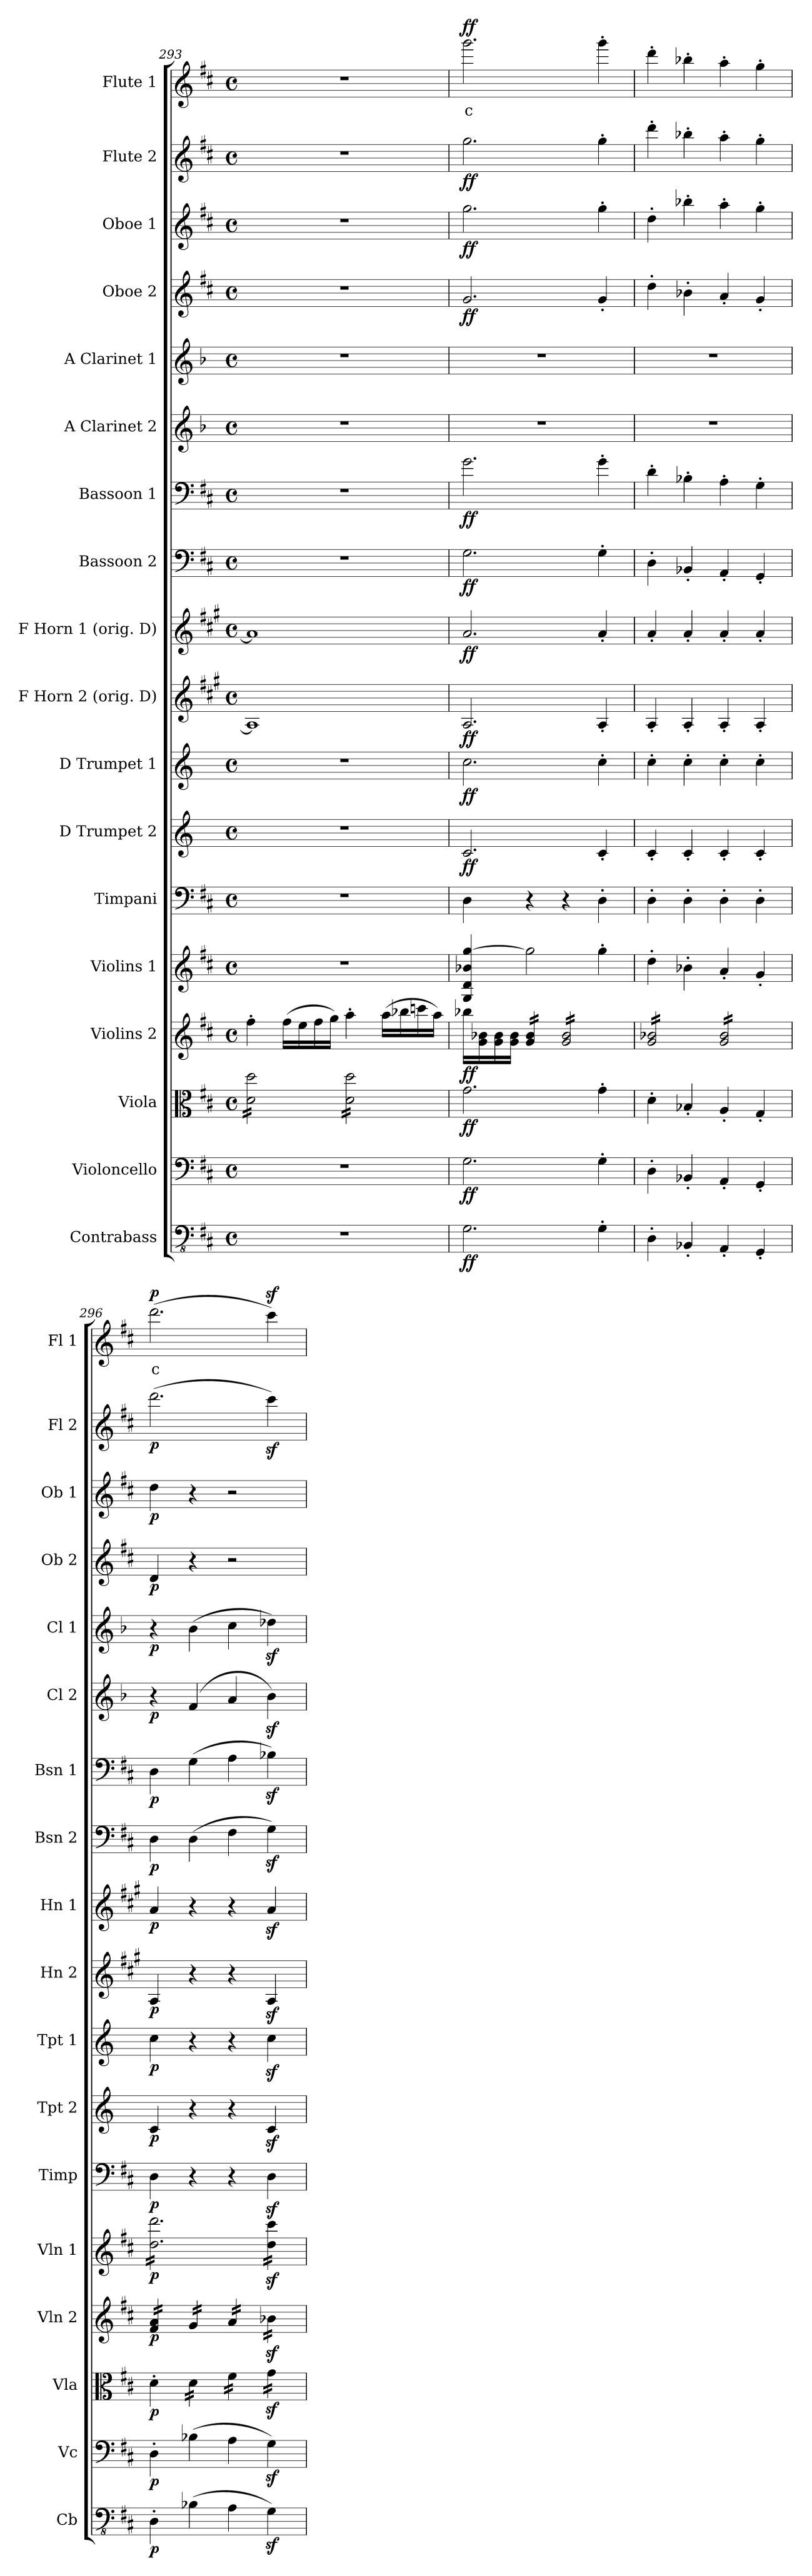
**kern	**dynam	**kern	**dynam	**kern	**dynam	**kern	**dynam	**kern	**dynam	**kern	**dynam	**kern	**dynam	**kern	**dynam	**kern	**dynam	**kern	**dynam	**kern	**dynam	**kern	**dynam	**kern	**dynam	**kern	**dynam	**kern	**dynam	**kern	**dynam	**kern	**dynam	**kern	**text	**dynam
*part18	*part18	*part17	*part17	*part16	*part16	*part15	*part15	*part14	*part14	*part13	*part13	*part12	*part12	*part11	*part11	*part10	*part10	*part9	*part9	*part8	*part8	*part7	*part7	*part6	*part6	*part5	*part5	*part4	*part4	*part3	*part3	*part2	*part2	*part1	*part1	*part1
*staff18	*staff18	*staff17	*staff17	*staff16	*staff16	*staff15	*staff15	*staff14	*staff14	*staff13	*staff13	*staff12	*staff12	*staff11	*staff11	*staff10	*staff10	*staff9	*staff9	*staff8	*staff8	*staff7	*staff7	*staff6	*staff6	*staff5	*staff5	*staff4	*staff4	*staff3	*staff3	*staff2	*staff2	*staff1	*staff1	*staff1
*I"Contrabass	*	*I"Violoncello	*	*I"Viola	*	*I"Violins 2	*	*I"Violins 1	*	*I"Timpani	*	*I"D Trumpet 2	*	*I"D Trumpet 1	*	*I"F Horn 2 (orig.  D)	*	*I"F Horn 1 (orig.  D)	*	*I"Bassoon 2	*	*I"Bassoon 1	*	*I"A Clarinet 2	*	*I"A Clarinet 1	*	*I"Oboe 2	*	*I"Oboe 1	*	*I"Flute 2	*	*I"Flute 1	*	*
*I'Cb	*	*I'Vc	*	*I'Vla	*	*I'Vln 2	*	*I'Vln 1	*	*I'Timp	*	*I'Tpt 2	*	*I'Tpt 1	*	*I'Hn 2	*	*I'Hn 1	*	*I'Bsn 2	*	*I'Bsn 1	*	*I'Cl 2	*	*I'Cl 1	*	*I'Ob 2	*	*I'Ob 1	*	*I'Fl 2	*	*I'Fl 1	*	*
*clefFv4	*	*clefF4	*	*clefC3	*	*clefG2	*	*clefG2	*	*clefF4	*	*clefG2	*	*clefG2	*	*clefG2	*	*clefG2	*	*clefF4	*	*clefF4	*	*clefG2	*	*clefG2	*	*clefG2	*	*clefG2	*	*clefG2	*	*clefG2	*	*
*	*	*	*	*	*	*	*	*	*	*	*	*ITrd-1c-2	*	*ITrd-1c-2	*	*ITrd4c7	*	*ITrd4c7	*	*	*	*	*	*ITrd2c3	*	*ITrd2c3	*	*	*	*	*	*	*	*	*	*
*k[f#c#]	*	*k[f#c#]	*	*k[f#c#]	*	*k[f#c#]	*	*k[f#c#]	*	*k[f#c#]	*	*k[f#c#]	*	*k[f#c#]	*	*k[f#c#]	*	*k[f#c#]	*	*k[f#c#]	*	*k[f#c#]	*	*k[f#c#]	*	*k[f#c#]	*	*k[f#c#]	*	*k[f#c#]	*	*k[f#c#]	*	*k[f#c#]	*	*
*M4/4	*	*M4/4	*	*M4/4	*	*M4/4	*	*M4/4	*	*M4/4	*	*M4/4	*	*M4/4	*	*M4/4	*	*M4/4	*	*M4/4	*	*M4/4	*	*M4/4	*	*M4/4	*	*M4/4	*	*M4/4	*	*M4/4	*	*M4/4	*	*
*met(c)	*	*met(c)	*	*met(c)	*	*met(c)	*	*met(c)	*	*met(c)	*	*met(c)	*	*met(c)	*	*met(c)	*	*met(c)	*	*met(c)	*	*met(c)	*	*met(c)	*	*met(c)	*	*met(c)	*	*met(c)	*	*met(c)	*	*met(c)	*	*
=293	=293	=293	=293	=293	=293	=293	=293	=293	=293	=293	=293	=293	=293	=293	=293	=293	=293	=293	=293	=293	=293	=293	=293	=293	=293	=293	=293	=293	=293	=293	=293	=293	=293	=293	=293	=293
*	*	*	*	*tremolo	*	*	*	*	*	*	*	*	*	*	*	*	*	*	*	*	*	*	*	*	*	*	*	*	*	*	*	*	*	*	*	*
1r	.	1r	.	16d\ 16dd\LL	.	4ff#'\	.	1r	.	1r	.	1r	.	1r	.	1D]	.	1d]	.	1r	.	1r	.	1r	.	1r	.	1r	.	1r	.	1r	.	1r	.	.
.	.	.	.	16d\ 16dd\	.	.	.	.	.	.	.	.	.	.	.	.	.	.	.	.	.	.	.	.	.	.	.	.	.	.	.	.	.	.	.	.
.	.	.	.	16d\ 16dd\	.	.	.	.	.	.	.	.	.	.	.	.	.	.	.	.	.	.	.	.	.	.	.	.	.	.	.	.	.	.	.	.
.	.	.	.	16d\ 16dd\	.	.	.	.	.	.	.	.	.	.	.	.	.	.	.	.	.	.	.	.	.	.	.	.	.	.	.	.	.	.	.	.
.	.	.	.	16d\ 16dd\	.	(>16ff#\LL	.	.	.	.	.	.	.	.	.	.	.	.	.	.	.	.	.	.	.	.	.	.	.	.	.	.	.	.	.	.
.	.	.	.	16d\ 16dd\	.	16ee\	.	.	.	.	.	.	.	.	.	.	.	.	.	.	.	.	.	.	.	.	.	.	.	.	.	.	.	.	.	.
.	.	.	.	16d\ 16dd\	.	16ff#\	.	.	.	.	.	.	.	.	.	.	.	.	.	.	.	.	.	.	.	.	.	.	.	.	.	.	.	.	.	.
.	.	.	.	16d\ 16dd\JJ	.	16gg\JJ)	.	.	.	.	.	.	.	.	.	.	.	.	.	.	.	.	.	.	.	.	.	.	.	.	.	.	.	.	.	.
.	.	.	.	16d\ 16dd\LL	.	4aa'\	.	.	.	.	.	.	.	.	.	.	.	.	.	.	.	.	.	.	.	.	.	.	.	.	.	.	.	.	.	.
.	.	.	.	16d\ 16dd\	.	.	.	.	.	.	.	.	.	.	.	.	.	.	.	.	.	.	.	.	.	.	.	.	.	.	.	.	.	.	.	.
.	.	.	.	16d\ 16dd\	.	.	.	.	.	.	.	.	.	.	.	.	.	.	.	.	.	.	.	.	.	.	.	.	.	.	.	.	.	.	.	.
.	.	.	.	16d\ 16dd\	.	.	.	.	.	.	.	.	.	.	.	.	.	.	.	.	.	.	.	.	.	.	.	.	.	.	.	.	.	.	.	.
.	.	.	.	16d\ 16dd\	.	(>16aa\LL	.	.	.	.	.	.	.	.	.	.	.	.	.	.	.	.	.	.	.	.	.	.	.	.	.	.	.	.	.	.
.	.	.	.	16d\ 16dd\	.	16bb-X\	.	.	.	.	.	.	.	.	.	.	.	.	.	.	.	.	.	.	.	.	.	.	.	.	.	.	.	.	.	.
.	.	.	.	16d\ 16dd\	.	16cccn\	.	.	.	.	.	.	.	.	.	.	.	.	.	.	.	.	.	.	.	.	.	.	.	.	.	.	.	.	.	.
.	.	.	.	16d\ 16dd\JJ	.	16aa\JJ)	.	.	.	.	.	.	.	.	.	.	.	.	.	.	.	.	.	.	.	.	.	.	.	.	.	.	.	.	.	.
*	*	*	*	*Xtremolo	*	*	*	*	*	*	*	*	*	*	*	*	*	*	*	*	*	*	*	*	*	*	*	*	*	*	*	*	*	*	*	*
=294	=294	=294	=294	=294	=294	=294	=294	=294	=294	=294	=294	=294	=294	=294	=294	=294	=294	=294	=294	=294	=294	=294	=294	=294	=294	=294	=294	=294	=294	=294	=294	=294	=294	=294	=294	=294
!	!LO:DY:b	!	!LO:DY:b	!	!LO:DY:b	!	!LO:DY:b	!	!	!	!	!	!LO:DY:b	!	!LO:DY:b	!	!LO:DY:b	!	!LO:DY:b	!	!LO:DY:b	!	!LO:DY:b	!	!	!	!	!	!LO:DY:b	!	!LO:DY:b	!	!LO:DY:b	!	!LO:LY:b:color=#FF0000	!LO:DY:b
2.GG\	ff	2.G\	ff	2.g\	ff	16bb-X\LL	ff	4G/ 4d/ 4b-X/ [4gg/	.	4D\	.	2.d/	ff	2.dd\	ff	2.D/	ff	2.d/	ff	2.G\	ff	2.g\	ff	1r	.	1r	.	2.g/	ff	2.gg\	ff	2.gg\	ff	2.ggg\	c	ff
.	.	.	.	.	.	16g\ 16b-X\	.	.	.	.	.	.	.	.	.	.	.	.	.	.	.	.	.	.	.	.	.	.	.	.	.	.	.	.	.	.
.	.	.	.	.	.	16g\ 16b-\	.	.	.	.	.	.	.	.	.	.	.	.	.	.	.	.	.	.	.	.	.	.	.	.	.	.	.	.	.	.
.	.	.	.	.	.	16g\ 16b-\JJ	.	.	.	.	.	.	.	.	.	.	.	.	.	.	.	.	.	.	.	.	.	.	.	.	.	.	.	.	.	.
*	*	*	*	*	*	*tremolo	*	*	*	*	*	*	*	*	*	*	*	*	*	*	*	*	*	*	*	*	*	*	*	*	*	*	*	*	*	*
.	.	.	.	.	.	16g/ 16b-/LL	.	2gg\]	.	4r	.	.	.	.	.	.	.	.	.	.	.	.	.	.	.	.	.	.	.	.	.	.	.	.	.	.
.	.	.	.	.	.	16g/ 16b-/	.	.	.	.	.	.	.	.	.	.	.	.	.	.	.	.	.	.	.	.	.	.	.	.	.	.	.	.	.	.
.	.	.	.	.	.	16g/ 16b-/	.	.	.	.	.	.	.	.	.	.	.	.	.	.	.	.	.	.	.	.	.	.	.	.	.	.	.	.	.	.
.	.	.	.	.	.	16g/ 16b-/JJ	.	.	.	.	.	.	.	.	.	.	.	.	.	.	.	.	.	.	.	.	.	.	.	.	.	.	.	.	.	.
.	.	.	.	.	.	16g/ 16b-/LL	.	.	.	4r	.	.	.	.	.	.	.	.	.	.	.	.	.	.	.	.	.	.	.	.	.	.	.	.	.	.
.	.	.	.	.	.	16g/ 16b-/	.	.	.	.	.	.	.	.	.	.	.	.	.	.	.	.	.	.	.	.	.	.	.	.	.	.	.	.	.	.
.	.	.	.	.	.	16g/ 16b-/	.	.	.	.	.	.	.	.	.	.	.	.	.	.	.	.	.	.	.	.	.	.	.	.	.	.	.	.	.	.
.	.	.	.	.	.	16g/ 16b-/	.	.	.	.	.	.	.	.	.	.	.	.	.	.	.	.	.	.	.	.	.	.	.	.	.	.	.	.	.	.
4GG'\	.	4G'\	.	4g'\	.	16g/ 16b-/	.	4gg'\	.	4D'\	.	4d'/	.	4dd'\	.	4D'/	.	4d'/	.	4G'\	.	4g'\	.	.	.	.	.	4g'/	.	4gg'\	.	4gg'\	.	4ggg'\	.	.
.	.	.	.	.	.	16g/ 16b-/	.	.	.	.	.	.	.	.	.	.	.	.	.	.	.	.	.	.	.	.	.	.	.	.	.	.	.	.	.	.
.	.	.	.	.	.	16g/ 16b-/	.	.	.	.	.	.	.	.	.	.	.	.	.	.	.	.	.	.	.	.	.	.	.	.	.	.	.	.	.	.
.	.	.	.	.	.	16g/ 16b-/JJ	.	.	.	.	.	.	.	.	.	.	.	.	.	.	.	.	.	.	.	.	.	.	.	.	.	.	.	.	.	.
=295	=295	=295	=295	=295	=295	=295	=295	=295	=295	=295	=295	=295	=295	=295	=295	=295	=295	=295	=295	=295	=295	=295	=295	=295	=295	=295	=295	=295	=295	=295	=295	=295	=295	=295	=295	=295
4DD'\	.	4D'\	.	4d'\	.	16g/ 16b-X/LL	.	4dd'\	.	4D'\	.	4d'/	.	4dd'\	.	4D'/	.	4d'/	.	4D'\	.	4d'\	.	1r	.	1r	.	4dd'\	.	4dd'\	.	4ddd'\	.	4ddd'\	.	.
.	.	.	.	.	.	16g/ 16b-X/	.	.	.	.	.	.	.	.	.	.	.	.	.	.	.	.	.	.	.	.	.	.	.	.	.	.	.	.	.	.
.	.	.	.	.	.	16g/ 16b-X/	.	.	.	.	.	.	.	.	.	.	.	.	.	.	.	.	.	.	.	.	.	.	.	.	.	.	.	.	.	.
.	.	.	.	.	.	16g/ 16b-X/	.	.	.	.	.	.	.	.	.	.	.	.	.	.	.	.	.	.	.	.	.	.	.	.	.	.	.	.	.	.
4BBB-X'/	.	4BB-X'/	.	4B-X'/	.	16g/ 16b-X/	.	4b-X'\	.	4D'\	.	4d'/	.	4dd'\	.	4D'/	.	4d'/	.	4BB-X'/	.	4B-X'\	.	.	.	.	.	4b-X'\	.	4bb-X'\	.	4bb-X'\	.	4bb-X'\	.	.
.	.	.	.	.	.	16g/ 16b-X/	.	.	.	.	.	.	.	.	.	.	.	.	.	.	.	.	.	.	.	.	.	.	.	.	.	.	.	.	.	.
.	.	.	.	.	.	16g/ 16b-X/	.	.	.	.	.	.	.	.	.	.	.	.	.	.	.	.	.	.	.	.	.	.	.	.	.	.	.	.	.	.
.	.	.	.	.	.	16g/ 16b-X/JJ	.	.	.	.	.	.	.	.	.	.	.	.	.	.	.	.	.	.	.	.	.	.	.	.	.	.	.	.	.	.
4AAA'/	.	4AA'/	.	4A'/	.	16g/ 16b-/LL	.	4a'/	.	4D'\	.	4d'/	.	4dd'\	.	4D'/	.	4d'/	.	4AA'/	.	4A'\	.	.	.	.	.	4a'/	.	4aa'\	.	4aa'\	.	4aa'\	.	.
.	.	.	.	.	.	16g/ 16b-/	.	.	.	.	.	.	.	.	.	.	.	.	.	.	.	.	.	.	.	.	.	.	.	.	.	.	.	.	.	.
.	.	.	.	.	.	16g/ 16b-/	.	.	.	.	.	.	.	.	.	.	.	.	.	.	.	.	.	.	.	.	.	.	.	.	.	.	.	.	.	.
.	.	.	.	.	.	16g/ 16b-/	.	.	.	.	.	.	.	.	.	.	.	.	.	.	.	.	.	.	.	.	.	.	.	.	.	.	.	.	.	.
4GGG'/	.	4GG'/	.	4G'/	.	16g/ 16b-/	.	4g'/	.	4D'\	.	4d'/	.	4dd'\	.	4D'/	.	4d'/	.	4GG'/	.	4G'\	.	.	.	.	.	4g'/	.	4gg'\	.	4gg'\	.	4gg'\	.	.
.	.	.	.	.	.	16g/ 16b-/	.	.	.	.	.	.	.	.	.	.	.	.	.	.	.	.	.	.	.	.	.	.	.	.	.	.	.	.	.	.
.	.	.	.	.	.	16g/ 16b-/	.	.	.	.	.	.	.	.	.	.	.	.	.	.	.	.	.	.	.	.	.	.	.	.	.	.	.	.	.	.
.	.	.	.	.	.	16g/ 16b-/JJ	.	.	.	.	.	.	.	.	.	.	.	.	.	.	.	.	.	.	.	.	.	.	.	.	.	.	.	.	.	.
!!LO:PB:g=z
=296	=296	=296	=296	=296	=296	=296	=296	=296	=296	=296	=296	=296	=296	=296	=296	=296	=296	=296	=296	=296	=296	=296	=296	=296	=296	=296	=296	=296	=296	=296	=296	=296	=296	=296	=296	=296
!	!LO:DY:b	!	!LO:DY:b	!	!LO:DY:b	!	!LO:DY:b	!	!LO:DY:b	!	!LO:DY:b	!	!LO:DY:b	!	!LO:DY:b	!	!LO:DY:b	!	!LO:DY:b	!	!LO:DY:b	!	!LO:DY:b	!	!LO:DY:b	!	!LO:DY:b	!	!LO:DY:b	!	!LO:DY:b	!	!LO:DY:b	!	!LO:LY:b:color=#FF0000	!LO:DY:b
*	*	*	*	*	*	*	*	*tremolo	*	*	*	*	*	*	*	*	*	*	*	*	*	*	*	*	*	*	*	*	*	*	*	*	*	*	*	*
4DD'\	p	4D'\	p	4d'\	p	16f#/ 16a/LL	p	16dd\ 16ddd\LL	p	4D\	p	4d/	p	4dd\	p	4D/	p	4d/	p	4D\	p	4D\	p	4r	p	4r	p	4d/	p	4dd\	p	(>2.ddd\	p	(>2.ddd\	c	p
.	.	.	.	.	.	16f#/ 16a/	.	16dd\ 16ddd\	.	.	.	.	.	.	.	.	.	.	.	.	.	.	.	.	.	.	.	.	.	.	.	.	.	.	.	.
.	.	.	.	.	.	16f#/ 16a/	.	16dd\ 16ddd\	.	.	.	.	.	.	.	.	.	.	.	.	.	.	.	.	.	.	.	.	.	.	.	.	.	.	.	.
.	.	.	.	.	.	16f#/ 16a/JJ	.	16dd\ 16ddd\	.	.	.	.	.	.	.	.	.	.	.	.	.	.	.	.	.	.	.	.	.	.	.	.	.	.	.	.
*	*	*	*	*tremolo	*	*	*	*	*	*	*	*	*	*	*	*	*	*	*	*	*	*	*	*	*	*	*	*	*	*	*	*	*	*	*	*
(>4BB-X\	.	(>4B-X\	.	16d\LL	.	16g/LL	.	16dd\ 16ddd\	.	4r	.	4r	.	4r	.	4r	.	4r	.	(>4D\	.	(>4G\	.	(>4d/	.	(>4g\	.	4r	.	4r	.	.	.	.	.	.
.	.	.	.	16d\	.	16g/	.	16dd\ 16ddd\	.	.	.	.	.	.	.	.	.	.	.	.	.	.	.	.	.	.	.	.	.	.	.	.	.	.	.	.
.	.	.	.	16d\	.	16g/	.	16dd\ 16ddd\	.	.	.	.	.	.	.	.	.	.	.	.	.	.	.	.	.	.	.	.	.	.	.	.	.	.	.	.
.	.	.	.	16d\JJ	.	16g/JJ	.	16dd\ 16ddd\	.	.	.	.	.	.	.	.	.	.	.	.	.	.	.	.	.	.	.	.	.	.	.	.	.	.	.	.
4AA\	.	4A\	.	16f#\LL	.	16a/LL	.	16dd\ 16ddd\	.	4r	.	4r	.	4r	.	4r	.	4r	.	4F#\	.	4A\	.	4f#/	.	4a\	.	2r	.	2r	.	.	.	.	.	.
.	.	.	.	16f#\	.	16a/	.	16dd\ 16ddd\	.	.	.	.	.	.	.	.	.	.	.	.	.	.	.	.	.	.	.	.	.	.	.	.	.	.	.	.
.	.	.	.	16f#\	.	16a/	.	16dd\ 16ddd\	.	.	.	.	.	.	.	.	.	.	.	.	.	.	.	.	.	.	.	.	.	.	.	.	.	.	.	.
.	.	.	.	16f#\JJ	.	16a/JJ	.	16dd\ 16ddd\JJ	.	.	.	.	.	.	.	.	.	.	.	.	.	.	.	.	.	.	.	.	.	.	.	.	.	.	.	.
4GGz<\)	.	4Gz<\)	.	16gz<\LL	.	16b-Xz<\LL	.	16dd\z< 16ccc#\z<LL	.	4Dz<\	.	4dz</	.	4ddz<\	.	4Dz</	.	4dz</	.	4Gz<\)	.	4B-Xz<\)	.	4gz<\)	.	4b-Xz<\)	.	.	.	.	.	4ccc#z<\)	.	4ccc#z<\)	.	.
.	.	.	.	16gz<\	.	16b-Xz<\	.	16dd\z< 16ccc#\z<	.	.	.	.	.	.	.	.	.	.	.	.	.	.	.	.	.	.	.	.	.	.	.	.	.	.	.	.
.	.	.	.	16gz<\	.	16b-Xz<\	.	16dd\z< 16ccc#\z<	.	.	.	.	.	.	.	.	.	.	.	.	.	.	.	.	.	.	.	.	.	.	.	.	.	.	.	.
.	.	.	.	16gz<\JJ	.	16b-Xz<\JJ	.	16dd\z< 16ccc#\z<JJ	.	.	.	.	.	.	.	.	.	.	.	.	.	.	.	.	.	.	.	.	.	.	.	.	.	.	.	.
*	*	*	*	*	*	*	*	*Xtremolo	*	*	*	*	*	*	*	*	*	*	*	*	*	*	*	*	*	*	*	*	*	*	*	*	*	*	*	*
*	*	*	*	*	*	*Xtremolo	*	*	*	*	*	*	*	*	*	*	*	*	*	*	*	*	*	*	*	*	*	*	*	*	*	*	*	*	*	*
*	*	*	*	*Xtremolo	*	*	*	*	*	*	*	*	*	*	*	*	*	*	*	*	*	*	*	*	*	*	*	*	*	*	*	*	*	*	*	*
=	=	=	=	=	=	=	=	=	=	=	=	=	=	=	=	=	=	=	=	=	=	=	=	=	=	=	=	=	=	=	=	=	=	=	=	=
*-	*-	*-	*-	*-	*-	*-	*-	*-	*-	*-	*-	*-	*-	*-	*-	*-	*-	*-	*-	*-	*-	*-	*-	*-	*-	*-	*-	*-	*-	*-	*-	*-	*-	*-	*-	*-
